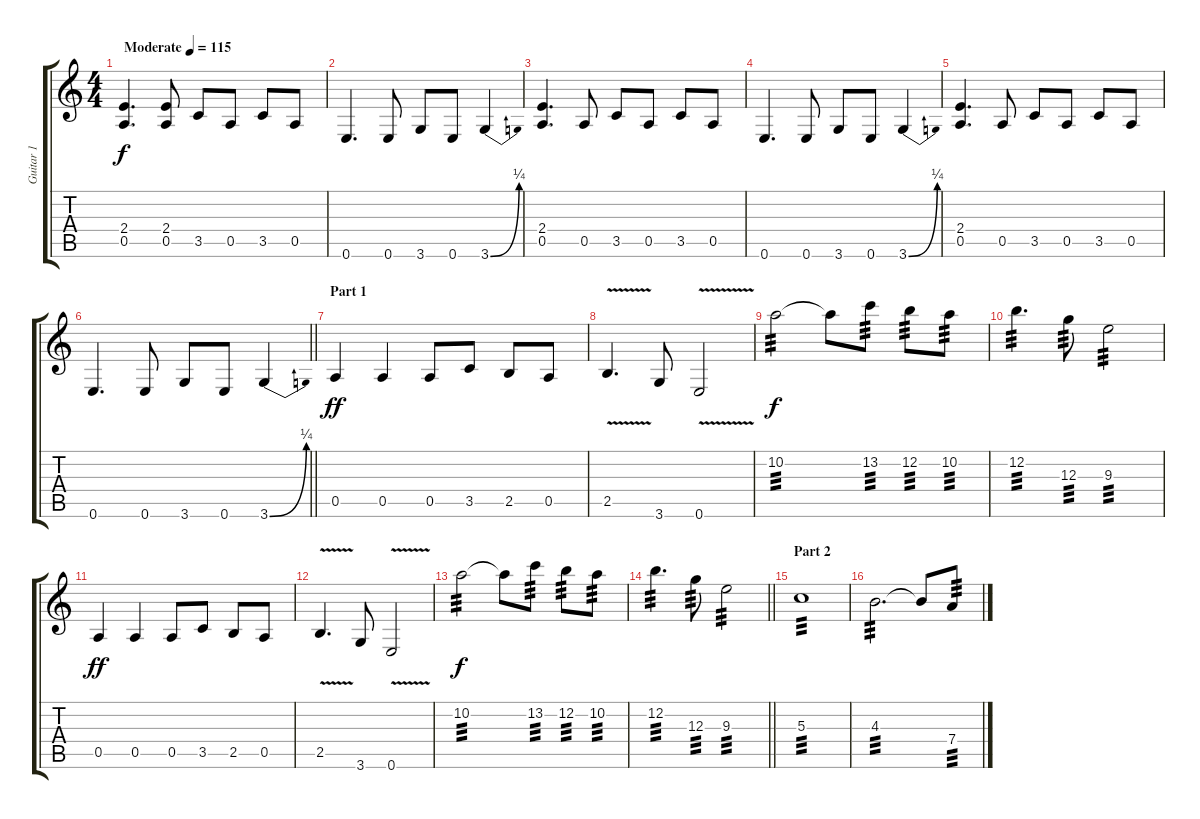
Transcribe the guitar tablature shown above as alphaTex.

\track ("Guitar 1" "Guitar 1") {instrument electricguitarjazz}
\staff {score tabs}
\tuning (E4 B3 G3 D3 A2 E2) {hide}
\ts (4 4)
\tempo (115 "Moderate")
\clef g2
\ks c
(2.4 0.5).4{d dy f instrument electricguitarjazz} (2.4 0.5).8 3.5.8 0.5.8 3.5.8 0.5.8 |
0.6.4{d} 0.6.8 3.6.8 0.6.8 3.6{be (bend 0 0 60 1)}.4 |
(2.4 0.5).4{d} 0.5.8 3.5.8 0.5.8 3.5.8 0.5.8 |
0.6.4{d} 0.6.8 3.6.8 0.6.8 3.6{be (bend 0 0 60 1)}.4 |
(2.4 0.5).4{d} 0.5.8 3.5.8 0.5.8 3.5.8 0.5.8 |
\barLineRight lightlight
0.6.4{d} 0.6.8 3.6.8 0.6.8 3.6{be (bend 0 0 60 1)}.4 |
\section ("" "Part 1")
0.5.4{dy ff instrument electricguitarjazz} 0.5.4 0.5.8 3.5.8 2.5.8 0.5.8 |
2.5{v}.4{d} 3.6.8 0.6{v}.2 |
10.2.2{tp 3 dy f} 10.2{t}.8 13.2.8{tp 3} 12.2.8{tp 3} 10.2.8{tp 3} |
12.2.4{d tp 3} 12.3.8{tp 3} 9.3.2{tp 3} |
0.5.4{dy ff} 0.5.4 0.5.8 3.5.8 2.5.8 0.5.8 |
2.5{v}.4{d} 3.6.8 0.6{v}.2 |
10.2.2{tp 3 dy f} 10.2{t}.8 13.2.8{tp 3} 12.2.8{tp 3} 10.2.8{tp 3} |
\barLineRight lightlight
12.2.4{d tp 3} 12.3.8{tp 3} 9.3.2{tp 3} |
\section ("" "Part 2")
5.3.1{tp 3} |
4.3.2{d tp 3} 4.3{t}.8 7.4.8{tp 3}
